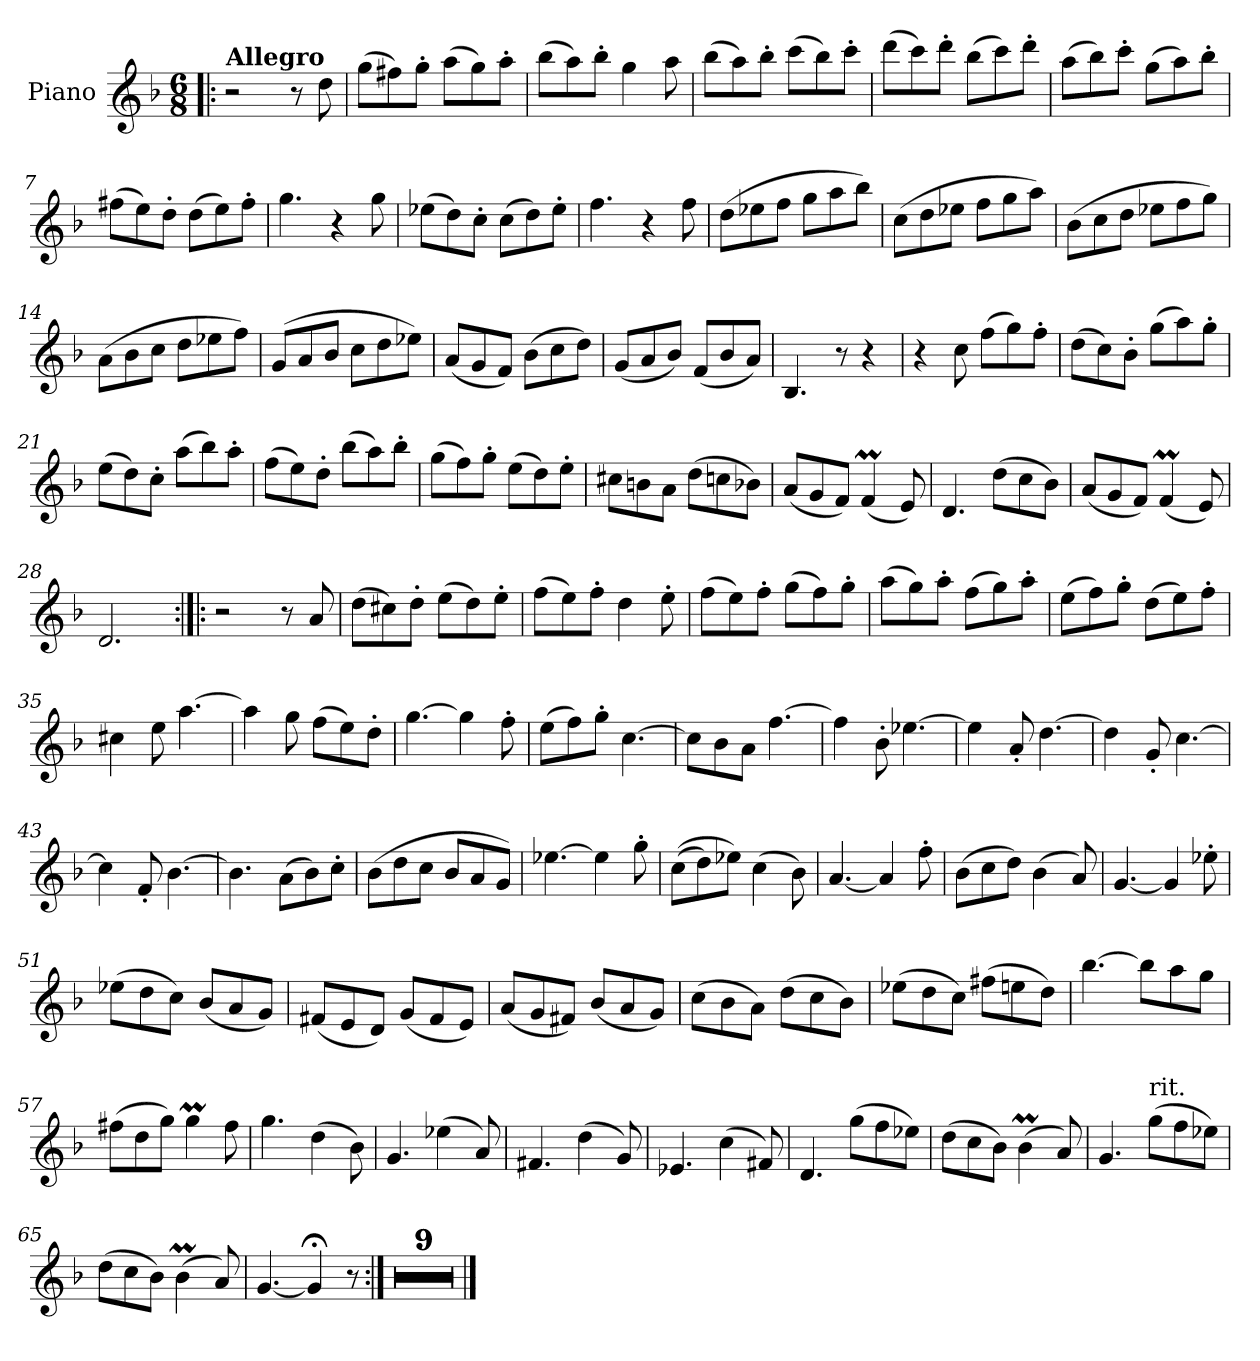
**kern
*part1
*staff1
*I"Piano
*I'Pno.
*clefG2
*k[b-]
*M6/8
=1!|:
!LO:TX:a:B:t=Allegro
2r
8r
8dd\
=2
(>8gg\L
8ff#X\)
8gg'\J
(>8aa\L
8gg\)
8aa'\J
=3
(>8bb-\L
8aa\)
8bb-'\J
4gg\
8aa\
=4
(>8bb-\L
8aa\)
8bb-'\J
(>8ccc\L
8bb-\)
8ccc'\J
=5
(>8ddd\L
8ccc\)
8ddd'\J
(>8bb-\L
8ccc\)
8ddd'\J
=6
(>8aa\L
8bb-\)
8ccc'\J
(>8gg\L
8aa\)
8bb-'\J
!!LO:LB:g=z
=7
(>8ff#X\L
8ee\)
8dd'\J
(>8dd\L
8ee\)
8ff#'\J
=8
4.gg\
4r
8gg\
=9
(>8ee-X\L
8dd\)
8cc'\J
(>8cc\L
8dd\)
8ee-'\J
=10
4.ff\
4r
8ff\
=11
(>8dd\L
8ee-X\
8ff\J
8gg\L
8aa\
8bb-\J)
=12
(>8cc\L
8dd\
8ee-X\J
8ff\L
8gg\
8aa\J)
=13
(>8b-\L
8cc\
8dd\J
8ee-X\L
8ff\
8gg\J)
!!LO:LB:g=z
=14
(>8a\L
8b-\
8cc\J
8dd\L
8ee-X\
8ff\J)
=15
(>8g/L
8a/
8b-/J
8cc\L
8dd\
8ee-X\J)
=16
(<8a/L
8g/
8f/J)
(>8b-\L
8cc\
8dd\J)
=17
(<8g/L
8a/
8b-/J)
(<8f/L
8b-/
8a/J)
=18
4.B-/
8r
4r
=19
4r
8cc\
(>8ff\L
8gg\)
8ff'\J
=20
(>8dd\L
8cc\)
8b-'\J
(>8gg\L
8aa\)
8gg'\J
!!LO:LB:g=z
=21
(>8ee\L
8dd\)
8cc'\J
(>8aa\L
8bb-\)
8aa'\J
=22
(>8ff\L
8ee\)
8dd'\J
(>8bb-\L
8aa\)
8bb-'\J
=23
(>8gg\L
8ff\)
8gg'\J
(>8ee\L
8dd\)
8ee'\J
=24
8cc#X\L
8bn\
8a\J
(>8dd\L
8ccn\
8b-X\J)
=25
(<8a/L
8g/
8f/J)
(<4fM/
8e/)
=26
4.d/
(>8dd\L
8cc\
8b-\J)
=27
(<8a/L
8g/
8f/J)
(<4fM/
8e/)
=28
2.d/
!!LO:LB:g=z
=29:|!|:
2r
8r
8a/
=30
(>8dd\L
8cc#X\)
8dd'\J
(>8ee\L
8dd\)
8ee'\J
=31
(>8ff\L
8ee\)
8ff'\J
4dd\
8ee'\
=32
(>8ff\L
8ee\)
8ff'\J
(>8gg\L
8ff\)
8gg'\J
=33
(>8aa\L
8gg\)
8aa'\J
(>8ff\L
8gg\)
8aa'\J
=34
(>8ee\L
8ff\)
8gg'\J
(>8dd\L
8ee\)
8ff'\J
=35
4cc#X\
8ee\
[4.aa\
=36
4aa\]
8gg\
(>8ff\L
8ee\)
8dd'\J
!!LO:LB:g=z
=37
[4.gg\
4gg\]
8ff'\
=38
(>8ee\L
8ff\)
8gg'\J
[4.cc\
=39
8cc\L]
8b-\
8a\J
[4.ff\
=40
4ff\]
8b-'\
[4.ee-X\
=41
4ee-\]
8a'/
[4.dd\
=42
4dd\]
8g'/
[4.cc\
=43
4cc\]
8f'/
[4.b-\
=44
4.b-\]
(>8a\L
8b-\)
8cc'\J
=45
(>8b-\L
8dd\
8cc\J
8b-/L
8a/
8g/J)
=46
[4.ee-X\
4ee-\]
8gg'\
!!LO:LB:g=z
=47
(>(>8cc\L
8dd\)
8ee-X\J)
(>4cc\
8b-\)
=48
[4.a/
4a/]
8ff'\
=49
(>8b-\L
8cc\
8dd\J)
(>4b-\
8a/)
=50
[4.g/
4g/]
8ee-X'\
=51
(>8ee-X\L
8dd\
8cc\J)
(<8b-/L
8a/
8g/J)
=52
(<8f#X/L
8e/
8d/J)
(<8g/L
8f#/
8e/J)
=53
(<8a/L
8g/
8f#X/J)
(<8b-/L
8a/
8g/J)
=54
(>8cc\L
8b-\
8a\J)
(>8dd\L
8cc\
8b-\J)
!!LO:LB:g=z
=55
(>8ee-X\L
8dd\
8cc\J)
(>8ff#X\L
8een\
8dd\J)
=56
[4.bb-\
8bb-\L]
8aa\
8gg\J
=57
(>8ff#X\L
8dd\
8gg\J)
4ggM\
8ff#\
=58
4.gg\
(>4dd\
8b-\)
=59
4.g/
(>4ee-X\
8a/)
=60
4.f#X/
(>4dd\
8g/)
=61
4.e-X/
(>4cc\
8f#X/)
=62
4.d/
(>8gg\L
8ff\
8ee-X\J)
!!LO:LB:g=z
=63
(>8dd\L
8cc\
8b-\J)
(>4b-M\
8a/)
=64
4.g/
!LO:TX:a:t=rit.
(>8gg\L
8ff\
8ee-X\J)
=65
(>8dd\L
8cc\
8b-\J)
(>4b-M\
8a/)
=66
[4.g/
4g;</]
8r
=67:|!
2.r
=68
2.r
=69
2.r
=70
2.r
=71
2.r
=72
2.r
=73
2.r
=74
2.r
=75
2.r
==
*-
